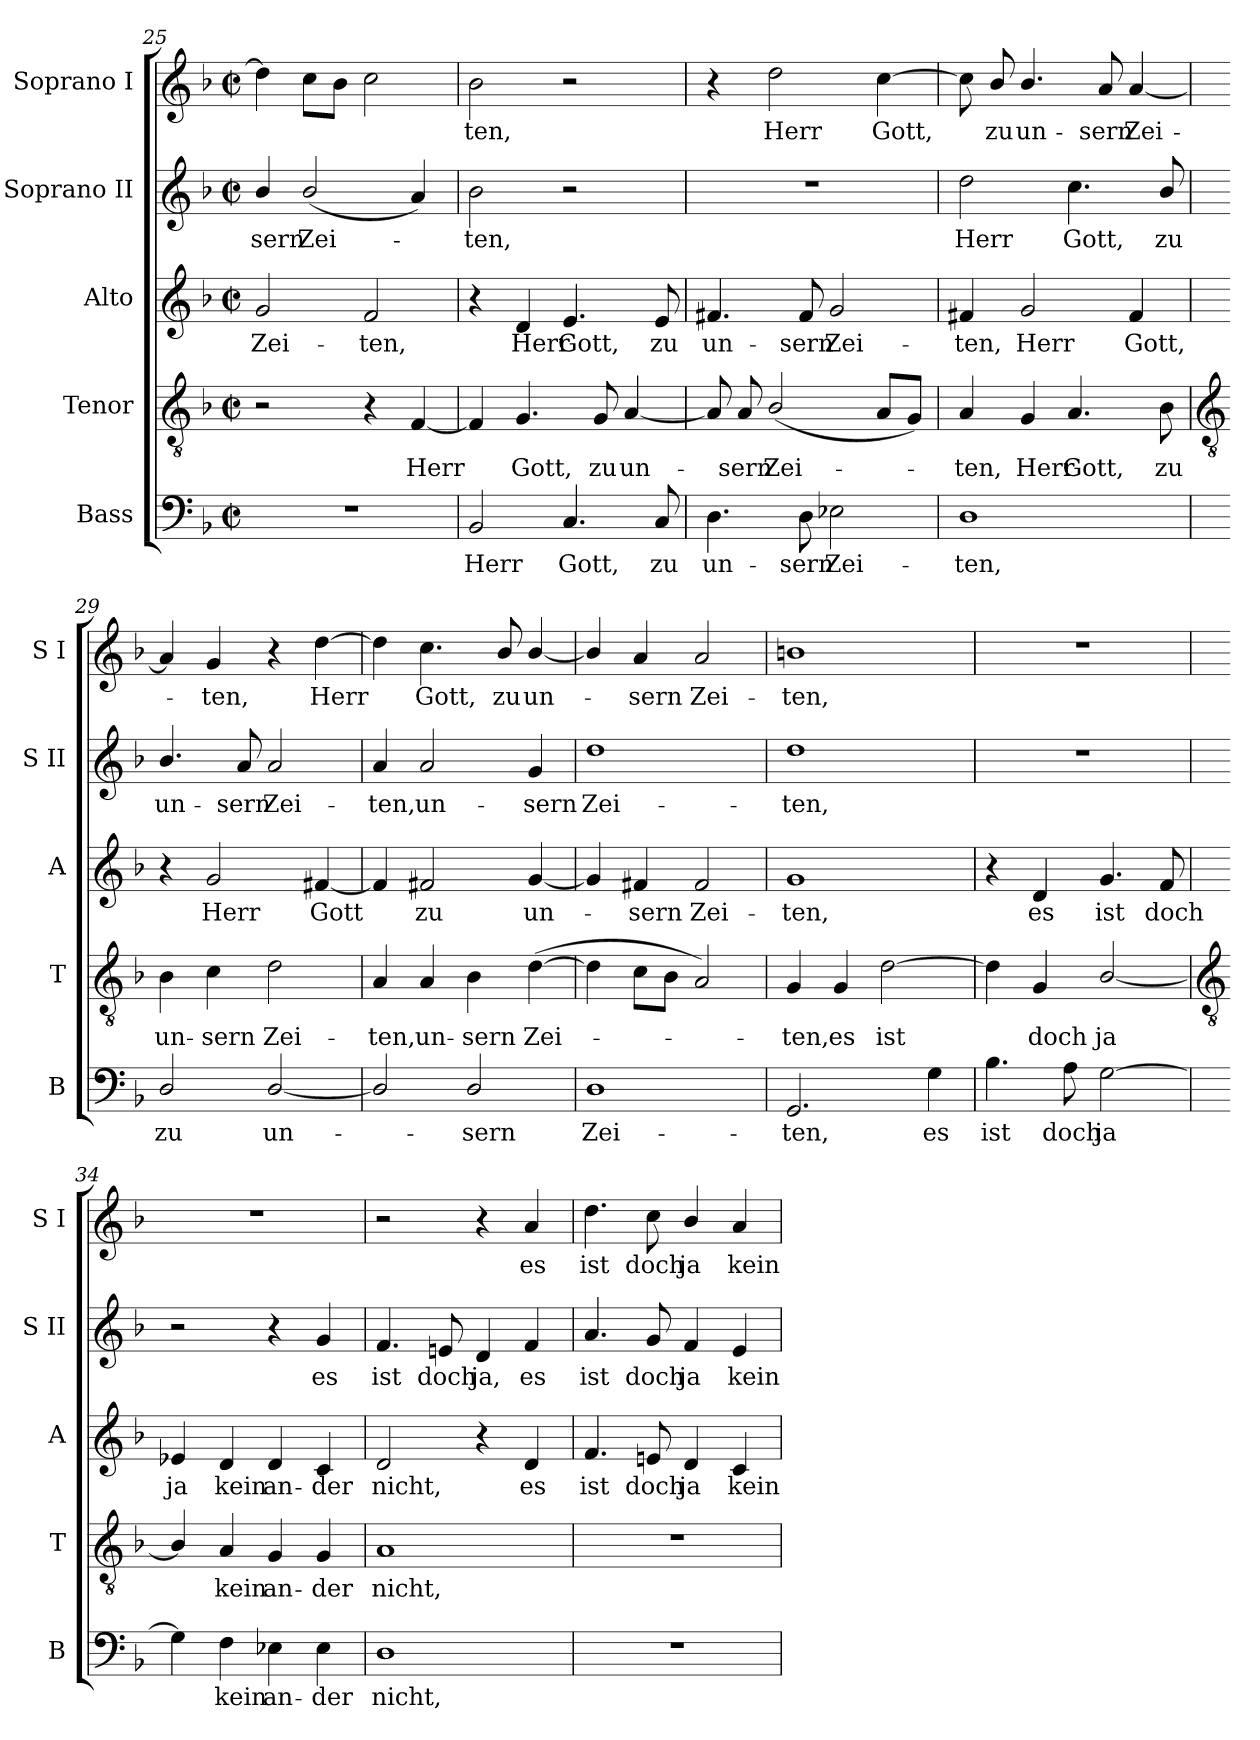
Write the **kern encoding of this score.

**kern	**text	**kern	**text	**kern	**text	**kern	**text	**kern	**text
*part5	*part5	*part4	*part4	*part3	*part3	*part2	*part2	*part1	*part1
*staff5	*staff5	*staff4	*staff4	*staff3	*staff3	*staff2	*staff2	*staff1	*staff1
*I"Bass	*	*I"Tenor	*	*I"Alto	*	*I"Soprano II	*	*I"Soprano I	*
*I'B	*	*I'T	*	*I'A	*	*I'S II	*	*I'S I	*
!!LO:LB:g=z
*clefF4	*	*clefGv2	*	*clefG2	*	*clefG2	*	*clefG2	*
*k[b-]	*	*k[b-]	*	*k[b-]	*	*k[b-]	*	*k[b-]	*
*F:	*	*F:	*	*F:	*	*F:	*	*F:	*
*M2/2	*	*M2/2	*	*M2/2	*	*M2/2	*	*M2/2	*
*met(c|)	*	*met(c|)	*	*met(c|)	*	*met(c|)	*	*met(c|)	*
=25	=25	=25	=25	=25	=25	=25	=25	=25	=25
!	!	!	!	!	!LO:LY:b	!	!LO:LY:b	!	!
1r	.	2r	.	2g	Zei-	4b-/	-sern	4dd]	.
!	!	!	!	!	!	!	!LO:LY:b	!	!
.	.	.	.	.	.	(<2b-/	Zei-	8ccL	.
.	.	.	.	.	.	.	.	8b-J	.
!	!	!	!	!	!LO:LY:b	!	!	!	!
.	.	4r	.	2f	-ten,	.	.	2cc	.
!	!	!	!LO:LY:b	!	!	!	!	!	!
.	.	[4F	Herr	.	.	4a)	.	.	.
=26	=26	=26	=26	=26	=26	=26	=26	=26	=26
!	!LO:LY:b	!	!	!	!	!	!LO:LY:b	!	!LO:LY:b
2BB-	Herr	4F]	.	4r	.	2b-	ten,	2b-	ten,
!	!	!	!LO:LY:b	!	!LO:LY:b	!	!	!	!
.	.	4.G	Gott,	4d	Herr	.	.	.	.
!	!LO:LY:b	!	!	!	!LO:LY:b	!	!	!	!
4.C	Gott,	.	.	4.e	Gott,	2r	.	2r	.
!	!	!	!LO:LY:b	!	!	!	!	!	!
.	.	8G	zu	.	.	.	.	.	.
!	!	!	!LO:LY:b	!	!	!	!	!	!
.	.	[4A	un-	.	.	.	.	.	.
!	!LO:LY:b	!	!	!	!LO:LY:b	!	!	!	!
8C	zu	.	.	8e	zu	.	.	.	.
=27	=27	=27	=27	=27	=27	=27	=27	=27	=27
!	!LO:LY:b	!	!	!	!LO:LY:b	!	!	!	!
4.D	un-	8A]	.	4.f#X	un-	1r	.	4r	.
!	!	!	!LO:LY:b	!	!	!	!	!	!
.	.	8A	sern	.	.	.	.	.	.
!	!	!	!LO:LY:b	!	!	!	!	!	!LO:LY:b
.	.	(<2B-/	Zei-	.	.	.	.	2dd	Herr
!	!LO:LY:b	!	!	!	!LO:LY:b	!	!	!	!
8D	-sern	.	.	8f#	-sern	.	.	.	.
!	!LO:LY:b	!	!	!	!LO:LY:b	!	!	!	!
2E-X	Zei-	.	.	2g	Zei-	.	.	.	.
!	!	!	!	!	!	!	!	!	!LO:LY:b
.	.	8AL	.	.	.	.	.	[4cc	Gott,
.	.	8GJ)	.	.	.	.	.	.	.
=28	=28	=28	=28	=28	=28	=28	=28	=28	=28
!	!LO:LY:b	!	!LO:LY:b	!	!LO:LY:b	!	!LO:LY:b	!	!
1D	-ten,	4A	ten,	4f#X	-ten,	2dd	Herr	8cc]	.
!	!	!	!	!	!	!	!	!	!LO:LY:b
.	.	.	.	.	.	.	.	8b-/	zu
!	!	!	!LO:LY:b	!	!LO:LY:b	!	!	!	!LO:LY:b
.	.	4G	Herr	2g	Herr	.	.	4.b-/	un-
!	!	!	!LO:LY:b	!	!	!	!LO:LY:b	!	!
.	.	4.A	Gott,	.	.	4.cc	Gott,	.	.
!	!	!	!	!	!	!	!	!	!LO:LY:b
.	.	.	.	.	.	.	.	8a	-sern
!	!	!	!	!	!LO:LY:b	!	!	!	!LO:LY:b
.	.	.	.	4f#	Gott,	.	.	[4a	Zei-
!	!	!	!LO:LY:b	!	!	!	!LO:LY:b	!	!
.	.	8B-	zu	.	.	8b-/	zu	.	.
!!LO:LB:g=z
=29	=29	=29	=29	=29	=29	=29	=29	=29	=29
*	*	*clefGv2	*	*	*	*	*	*	*
!	!LO:LY:b	!	!LO:LY:b	!	!	!	!LO:LY:b	!	!
2D/	zu	4B-	un-	4r	.	4.b-/	un-	4a]	.
!	!	!	!LO:LY:b	!	!LO:LY:b	!	!	!	!LO:LY:b
.	.	4c	-sern	2g	Herr	.	.	4g	ten,
!	!	!	!	!	!	!	!LO:LY:b	!	!
.	.	.	.	.	.	8a	-sern	.	.
!	!LO:LY:b	!	!LO:LY:b	!	!	!	!LO:LY:b	!	!
[2D/	un-	2d	Zei-	.	.	2a	Zei-	4r	.
!	!	!	!	!	!LO:LY:b	!	!	!	!LO:LY:b
.	.	.	.	[4f#X	Gott	.	.	[4dd	Herr
=30	=30	=30	=30	=30	=30	=30	=30	=30	=30
!	!	!	!LO:LY:b	!	!	!	!LO:LY:b	!	!
2D/]	.	4A	-ten,	4f#]	.	4a	-ten,	4dd]	.
!	!	!	!LO:LY:b	!	!LO:LY:b	!	!LO:LY:b	!	!LO:LY:b
.	.	4A	un-	2f#	zu	2a	un-	4.cc	Gott,
!	!LO:LY:b	!	!LO:LY:b	!	!	!	!	!	!
2D/	sern	4B-	-sern	.	.	.	.	.	.
!	!	!	!	!	!	!	!	!	!LO:LY:b
.	.	.	.	.	.	.	.	8b-/	zu
!	!	!	!LO:LY:b	!	!LO:LY:b	!	!LO:LY:b	!	!LO:LY:b
.	.	(>[4d	Zei-	[4g	un-	4g	-sern	[4b-/	un-
=31	=31	=31	=31	=31	=31	=31	=31	=31	=31
!	!LO:LY:b	!	!	!	!	!	!LO:LY:b	!	!
1D	Zei-	4d]	.	4g]	.	1dd	Zei-	4b-/]	.
!	!	!	!	!	!LO:LY:b	!	!	!	!LO:LY:b
.	.	8cL	.	4f#X	sern	.	.	4a	sern
.	.	8B-J	.	.	.	.	.	.	.
!	!	!	!	!	!LO:LY:b	!	!	!	!LO:LY:b
.	.	2A)	.	2f#	Zei-	.	.	2a	Zei-
=32	=32	=32	=32	=32	=32	=32	=32	=32	=32
!	!LO:LY:b	!	!LO:LY:b	!	!LO:LY:b	!	!LO:LY:b	!	!LO:LY:b
2.GG	-ten,	4G	ten,	1g	-ten,	1dd	-ten,	1bn	-ten,
!	!	!	!LO:LY:b	!	!	!	!	!	!
.	.	4G	es	.	.	.	.	.	.
!	!	!	!LO:LY:b	!	!	!	!	!	!
.	.	[2d	ist	.	.	.	.	.	.
!	!LO:LY:b	!	!	!	!	!	!	!	!
4G	es	.	.	.	.	.	.	.	.
=33	=33	=33	=33	=33	=33	=33	=33	=33	=33
!	!LO:LY:b	!	!	!	!	!	!	!	!
4.B-	ist	4d]	.	4r	.	1r	.	1r	.
!	!	!	!LO:LY:b	!	!LO:LY:b	!	!	!	!
.	.	4G	doch	4d	es	.	.	.	.
!	!LO:LY:b	!	!	!	!	!	!	!	!
8A	doch	.	.	.	.	.	.	.	.
!	!LO:LY:b	!	!LO:LY:b	!	!LO:LY:b	!	!	!	!
[2G	ja	[2B-/	ja	4.g	ist	.	.	.	.
!	!	!	!	!	!LO:LY:b	!	!	!	!
.	.	.	.	8f	doch	.	.	.	.
!!LO:LB:g=z
=34	=34	=34	=34	=34	=34	=34	=34	=34	=34
*	*	*clefGv2	*	*	*	*	*	*	*
!	!	!	!	!	!LO:LY:b	!	!	!	!
4G]	.	4B-/]	.	4e-X	ja	2r	.	1r	.
!	!LO:LY:b	!	!LO:LY:b	!	!LO:LY:b	!	!	!	!
4F	kein	4A	kein	4d	kein	.	.	.	.
!	!LO:LY:b	!	!LO:LY:b	!	!LO:LY:b	!	!	!	!
4E-X	an-	4G	an-	4d	an-	4r	.	.	.
!	!LO:LY:b	!	!LO:LY:b	!	!LO:LY:b	!	!LO:LY:b	!	!
4E-	-der	4G	-der	4c	-der	4g	es	.	.
=35	=35	=35	=35	=35	=35	=35	=35	=35	=35
!	!LO:LY:b	!	!LO:LY:b	!	!LO:LY:b	!	!LO:LY:b	!	!
1D	nicht,	1A	nicht,	2d	nicht,	4.f	ist	2r	.
!	!	!	!	!	!	!	!LO:LY:b	!	!
.	.	.	.	.	.	8en	doch	.	.
!	!	!	!	!	!	!	!LO:LY:b	!	!
.	.	.	.	4r	.	4d	ja,	4r	.
!	!	!	!	!	!LO:LY:b	!	!LO:LY:b	!	!LO:LY:b
.	.	.	.	4d	es	4f	es	4a	es
=36	=36	=36	=36	=36	=36	=36	=36	=36	=36
!	!	!	!	!	!LO:LY:b	!	!LO:LY:b	!	!LO:LY:b
1r	.	1r	.	4.f	ist	4.a	ist	4.dd	ist
!	!	!	!	!	!LO:LY:b	!	!LO:LY:b	!	!LO:LY:b
.	.	.	.	8en	doch	8g	doch	8cc	doch
!	!	!	!	!	!LO:LY:b	!	!LO:LY:b	!	!LO:LY:b
.	.	.	.	4d	ja	4f	ja	4b-/	ja
!	!	!	!	!	!LO:LY:b	!	!LO:LY:b	!	!LO:LY:b
.	.	.	.	4c	kein	4e	kein	4a	kein
=	=	=	=	=	=	=	=	=	=
*-	*-	*-	*-	*-	*-	*-	*-	*-	*-
